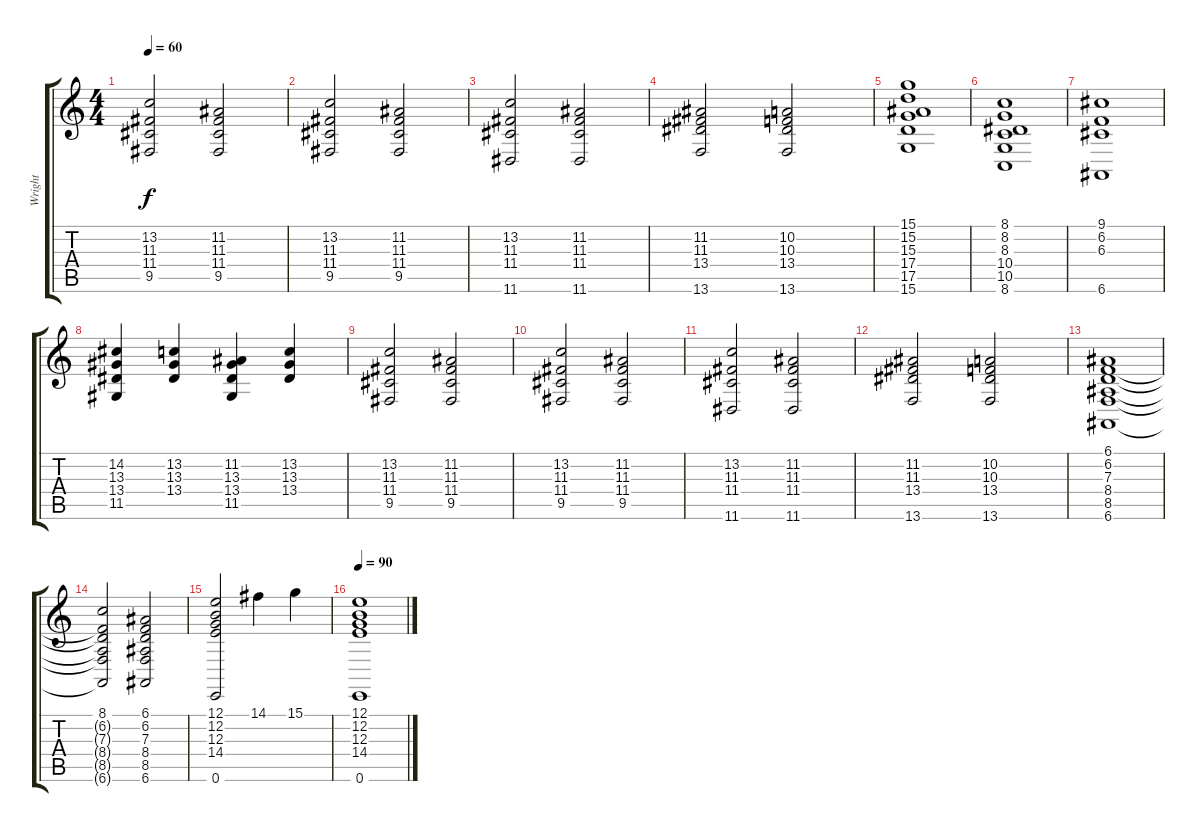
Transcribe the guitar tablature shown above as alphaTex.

\track ("Wright" "Wright") {instrument pad2warm}
\staff {score tabs}
\tuning (E4 B3 G3 D3 A2 E2) {hide}
\ts (4 4)
\tempo 60
\clef g2
\ks c
(13.2 11.3 11.4 9.5).2{dy f instrument pad2warm} (11.2 11.3 11.4 9.5).2 |
(13.2 11.3 11.4 9.5).2 (11.2 11.3 11.4 9.5).2 |
(13.2 11.3 11.4 11.6).2 (11.2 11.3 11.4 11.6).2 |
(11.2 11.3 13.4 13.6).2 (10.2 10.3 13.4 13.6).2 |
(15.1 15.2 15.3 17.4 17.5 15.6).1 |
(8.1 8.2 8.3 10.4 10.5 8.6).1 |
(9.1 6.2 6.3 6.6).1 |
(14.2 13.3 13.4 11.5).4 (13.2 13.3 13.4).4 (11.2 13.3 13.4 11.5).4 (13.2 13.3 13.4).4 |
(13.2 11.3 11.4 9.5).2 (11.2 11.3 11.4 9.5).2 |
(13.2 11.3 11.4 9.5).2 (11.2 11.3 11.4 9.5).2 |
(13.2 11.3 11.4 11.6).2 (11.2 11.3 11.4 11.6).2 |
(11.2 11.3 13.4 13.6).2 (10.2 10.3 13.4 13.6).2 |
(6.1 6.2 7.3 8.4 8.5 6.6).1 |
(8.1 6.2{t} 7.3{t} 8.4{t} 8.5{t} 6.6{t}).2 (6.1 6.2 7.3 8.4 8.5 6.6).2 |
(12.1 12.2 12.3 14.4 0.6).2 14.1.4 15.1.4 |
\tempo 90
(12.1 12.2 12.3 14.4 0.6).1
